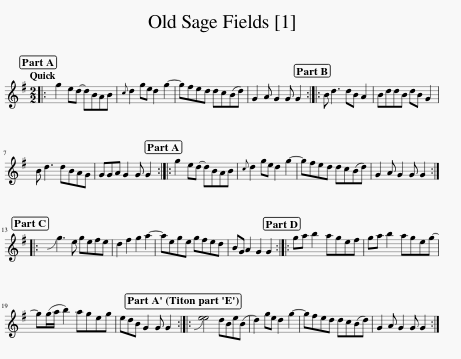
X:1
L:1/8
Q:1/4=120
M:2/2
I:linebreak $
K:G
V:1 treble
V:1
|: g2 ed- dBAB |{c} d2 ge d2 g2- | gfed dc(Bd) | G2 A G2 G G2 :: B d3 dB A2 | %5
 BddB dB G2 |$ B d3 dBAG | GGA G2 G G2 :: g2 ed- dBAB |{c} d2 ge d2 g2- | %10
 gfed dc(Bd) | G2 A G2 G G2 ::$ !slide!g3 e gefe | d2 f2 g2 a2- | aege gfed | %15
 BG A2 G2 G2 :: ga b2 agef | ga b2 ageg- |$ g(g/a/ b2) ageg | edB G2 G G2 :: %20
 !slide![ee]4 dBe(B | d2) ge d2 g2- | gfed dc(Bd) | G2 A G2 G G2 :| %24
